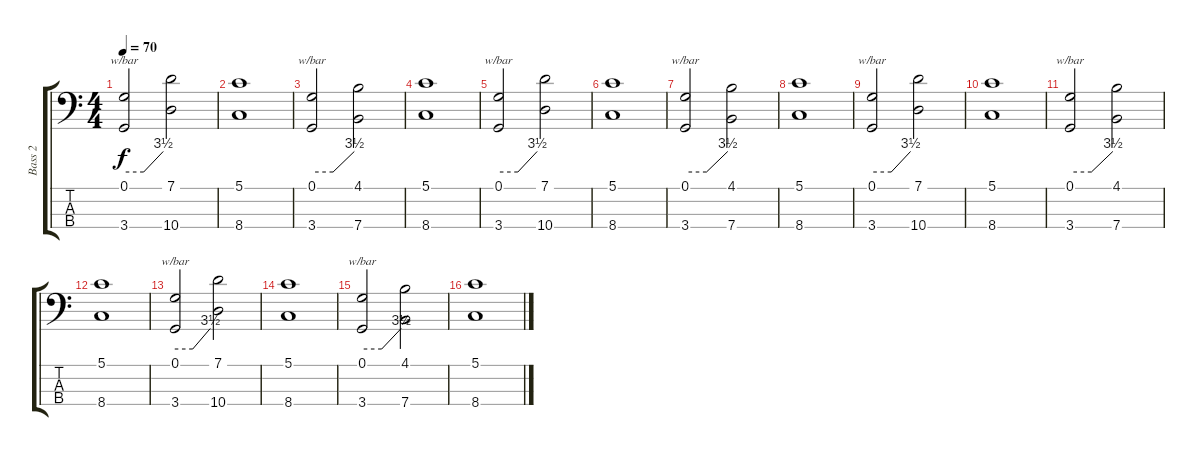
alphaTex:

\track ("Bass 2" "Bass 2") {instrument electricbasspick}
\staff {score tabs}
\tuning (G2 D2 A1 E1) {hide}
\ts (4 4)
\tempo 70
\clef f4
\ks c
(0.1 3.4).2{tbe (custom default 0 0 30 0 60 14) dy f} (7.1 10.4).2 |
(5.1 8.4).1 |
(0.1 3.4).2{tbe (custom default 0 0 30 0 60 14)} (4.1 7.4).2 |
(5.1 8.4).1 |
(0.1 3.4).2{tbe (custom default 0 0 30 0 60 14)} (7.1 10.4).2 |
(5.1 8.4).1 |
(0.1 3.4).2{tbe (custom default 0 0 30 0 60 14)} (4.1 7.4).2 |
(5.1 8.4).1 |
(0.1 3.4).2{tbe (custom default 0 0 30 0 60 14)} (7.1 10.4).2 |
(5.1 8.4).1 |
(0.1 3.4).2{tbe (custom default 0 0 30 0 60 14)} (4.1 7.4).2 |
(5.1 8.4).1 |
(0.1 3.4).2{tbe (custom default 0 0 30 0 60 14)} (7.1 10.4).2 |
(5.1 8.4).1 |
(0.1 3.4).2{tbe (custom default 0 0 30 0 60 14)} (4.1 7.4).2 |
(5.1 8.4).1
